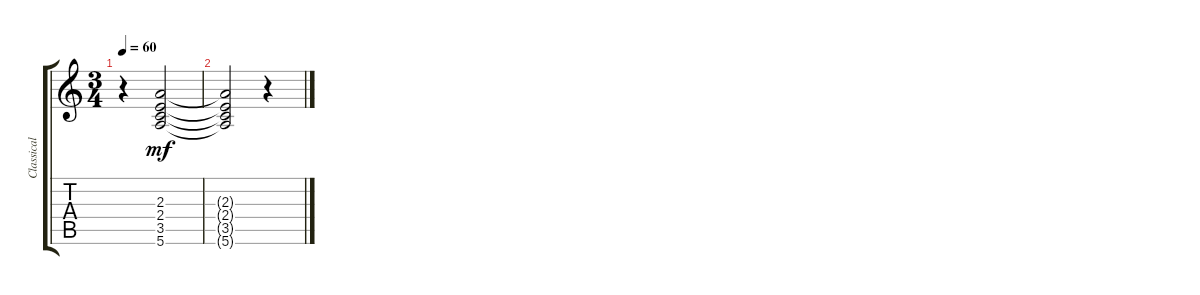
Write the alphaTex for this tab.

\track ("Classical Guitar" "Classical ") {instrument acousticguitarnylon}
\staff {score tabs}
\tuning (E4 B3 G3 D3 A2 E2) {hide}
\ts (3 4)
\tempo 60
\clef g2
\ks c
r.4{dy fff} (2.3 2.4 3.5 5.6).2{dy mf} |
(2.3{t} 2.4{t} 3.5{t} 5.6{t}).2 r.4
